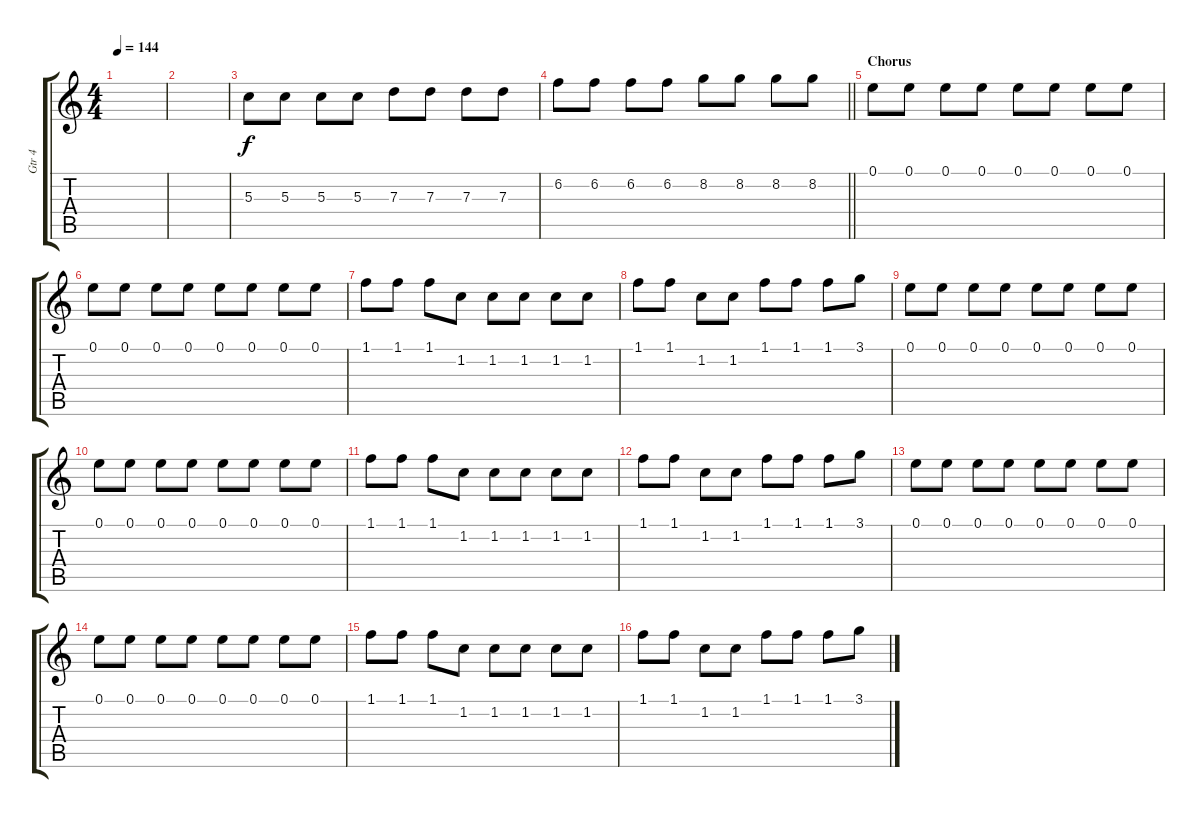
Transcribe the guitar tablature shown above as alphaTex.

\track ("Gtr 4" "Gtr 4") {instrument electricguitarjazz}
\staff {score tabs}
\tuning (E4 B3 G3 D3 A2 E2) {hide}
\ts (4 4)
\tempo 144
\clef g2
\ks c
|
|
5.3.8 5.3.8 5.3.8 5.3.8 7.3.8 7.3.8 7.3.8 7.3.8 |
\barLineRight lightlight
6.2.8 6.2.8 6.2.8 6.2.8 8.2.8 8.2.8 8.2.8 8.2.8 |
\section ("" "Chorus")
0.1.8 0.1.8 0.1.8 0.1.8 0.1.8 0.1.8 0.1.8 0.1.8 |
0.1.8 0.1.8 0.1.8 0.1.8 0.1.8 0.1.8 0.1.8 0.1.8 |
1.1.8 1.1.8 1.1.8 1.2.8 1.2.8 1.2.8 1.2.8 1.2.8 |
1.1.8 1.1.8 1.2.8 1.2.8 1.1.8 1.1.8 1.1.8 3.1.8 |
0.1.8 0.1.8 0.1.8 0.1.8 0.1.8 0.1.8 0.1.8 0.1.8 |
0.1.8 0.1.8 0.1.8 0.1.8 0.1.8 0.1.8 0.1.8 0.1.8 |
1.1.8 1.1.8 1.1.8 1.2.8 1.2.8 1.2.8 1.2.8 1.2.8 |
1.1.8 1.1.8 1.2.8 1.2.8 1.1.8 1.1.8 1.1.8 3.1.8 |
0.1.8 0.1.8 0.1.8 0.1.8 0.1.8 0.1.8 0.1.8 0.1.8 |
0.1.8 0.1.8 0.1.8 0.1.8 0.1.8 0.1.8 0.1.8 0.1.8 |
1.1.8 1.1.8 1.1.8 1.2.8 1.2.8 1.2.8 1.2.8 1.2.8 |
1.1.8 1.1.8 1.2.8 1.2.8 1.1.8 1.1.8 1.1.8 3.1.8
